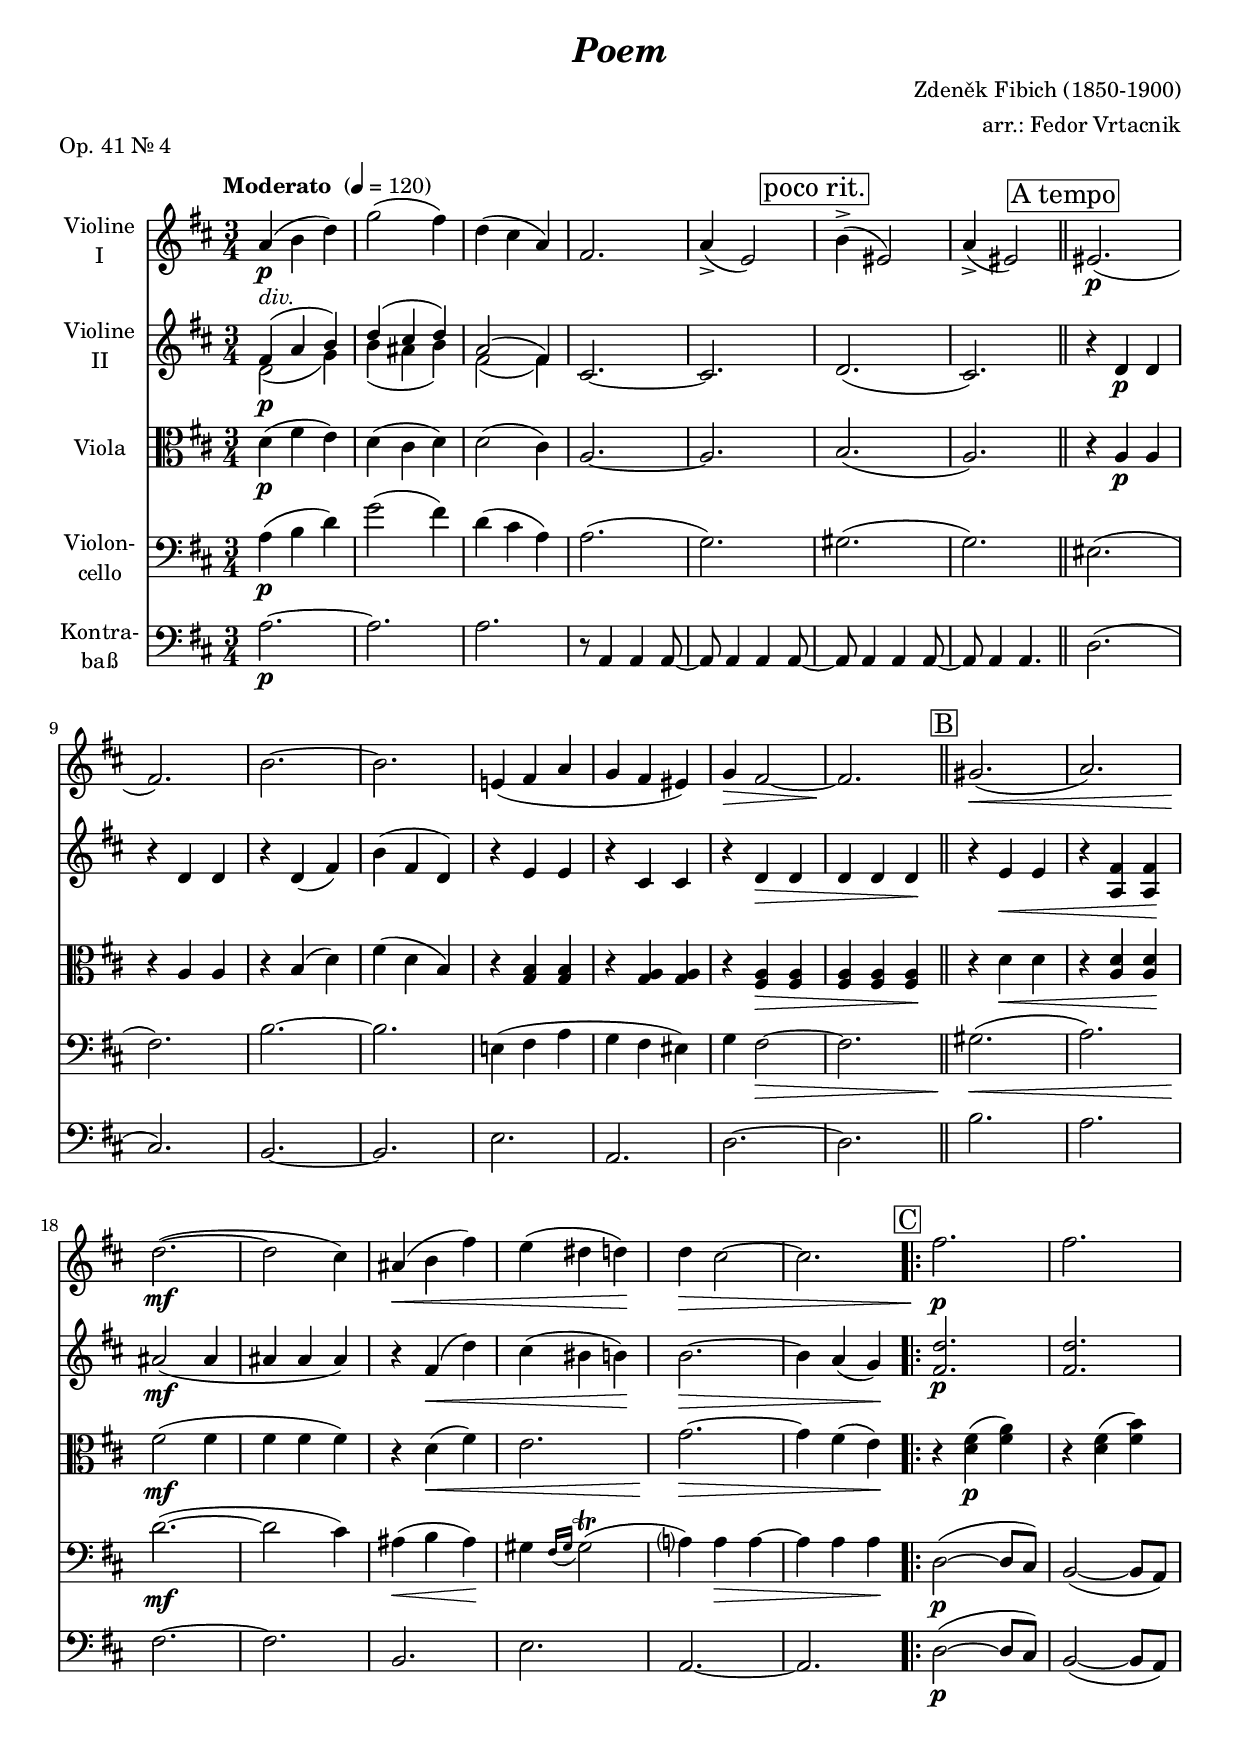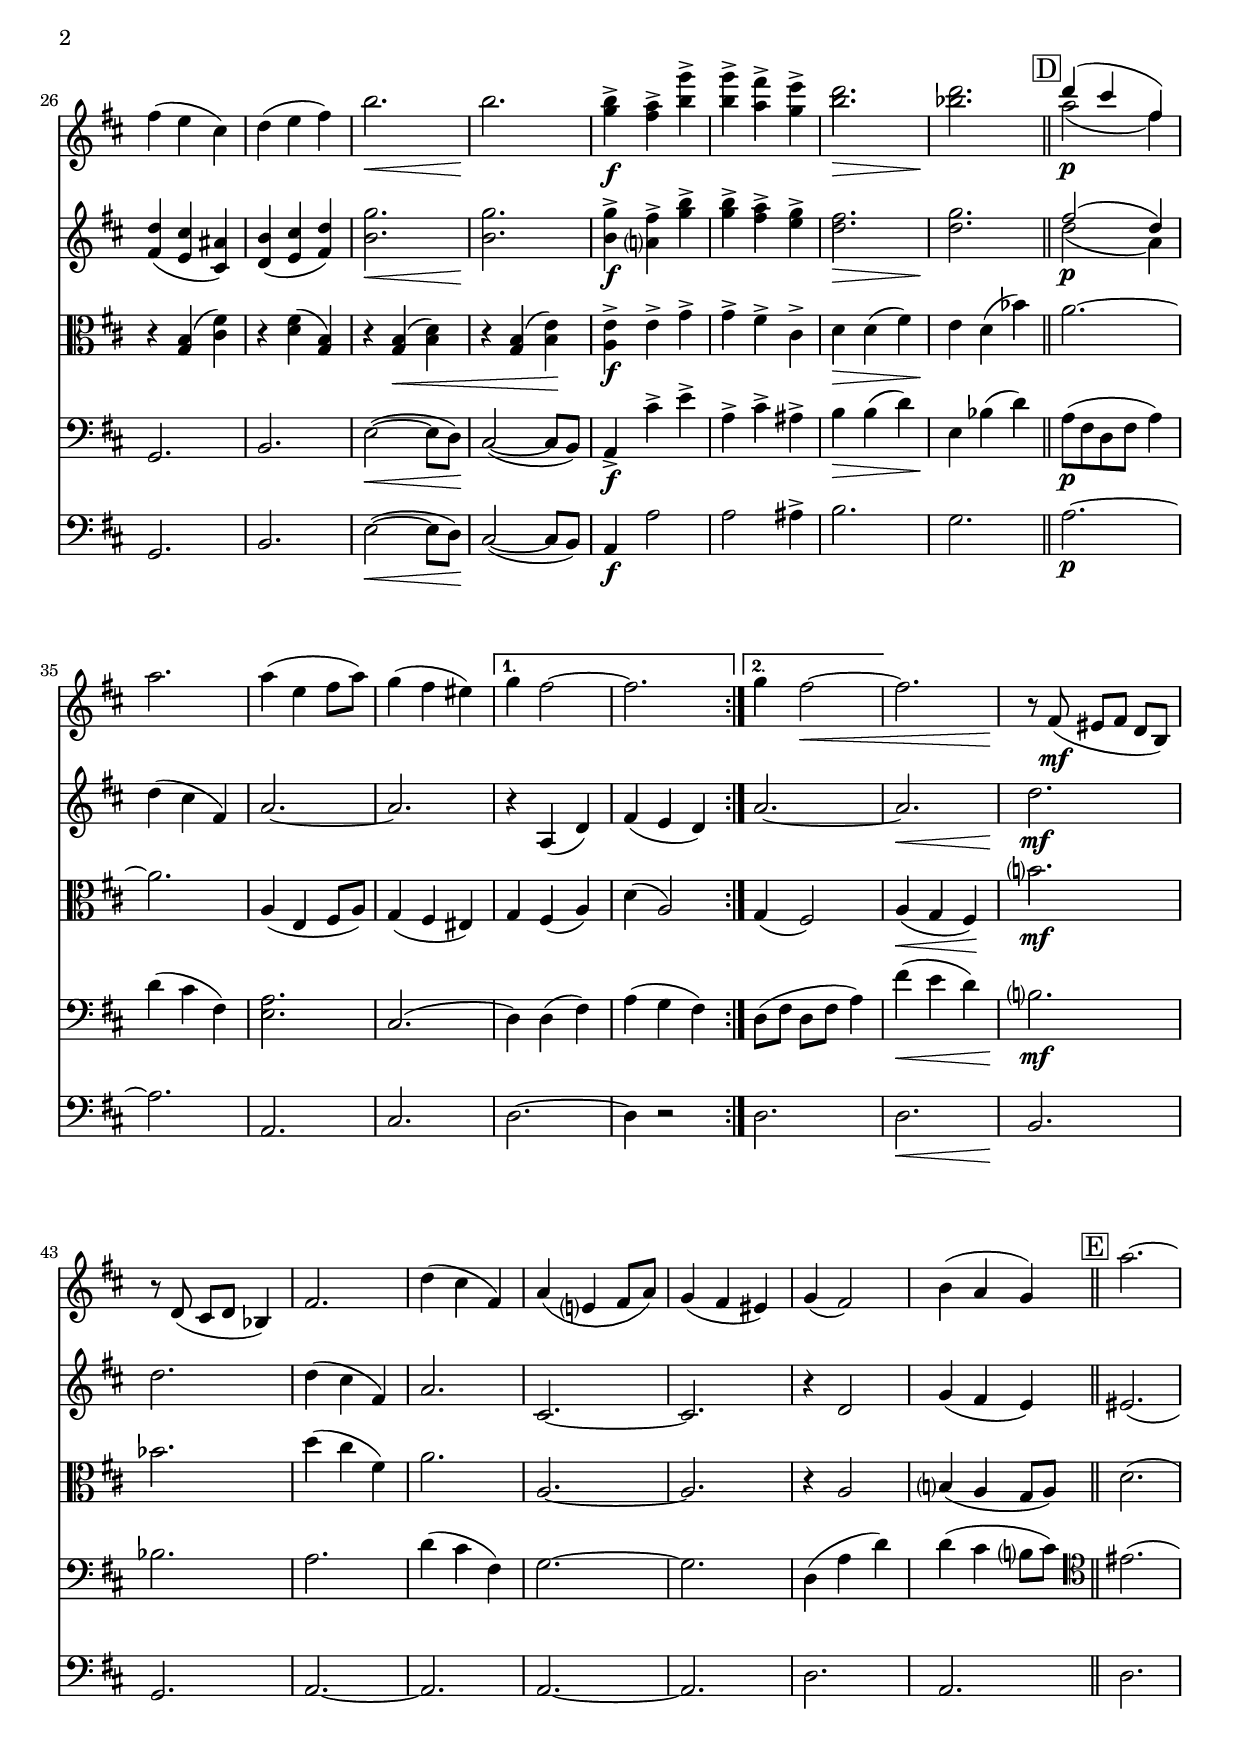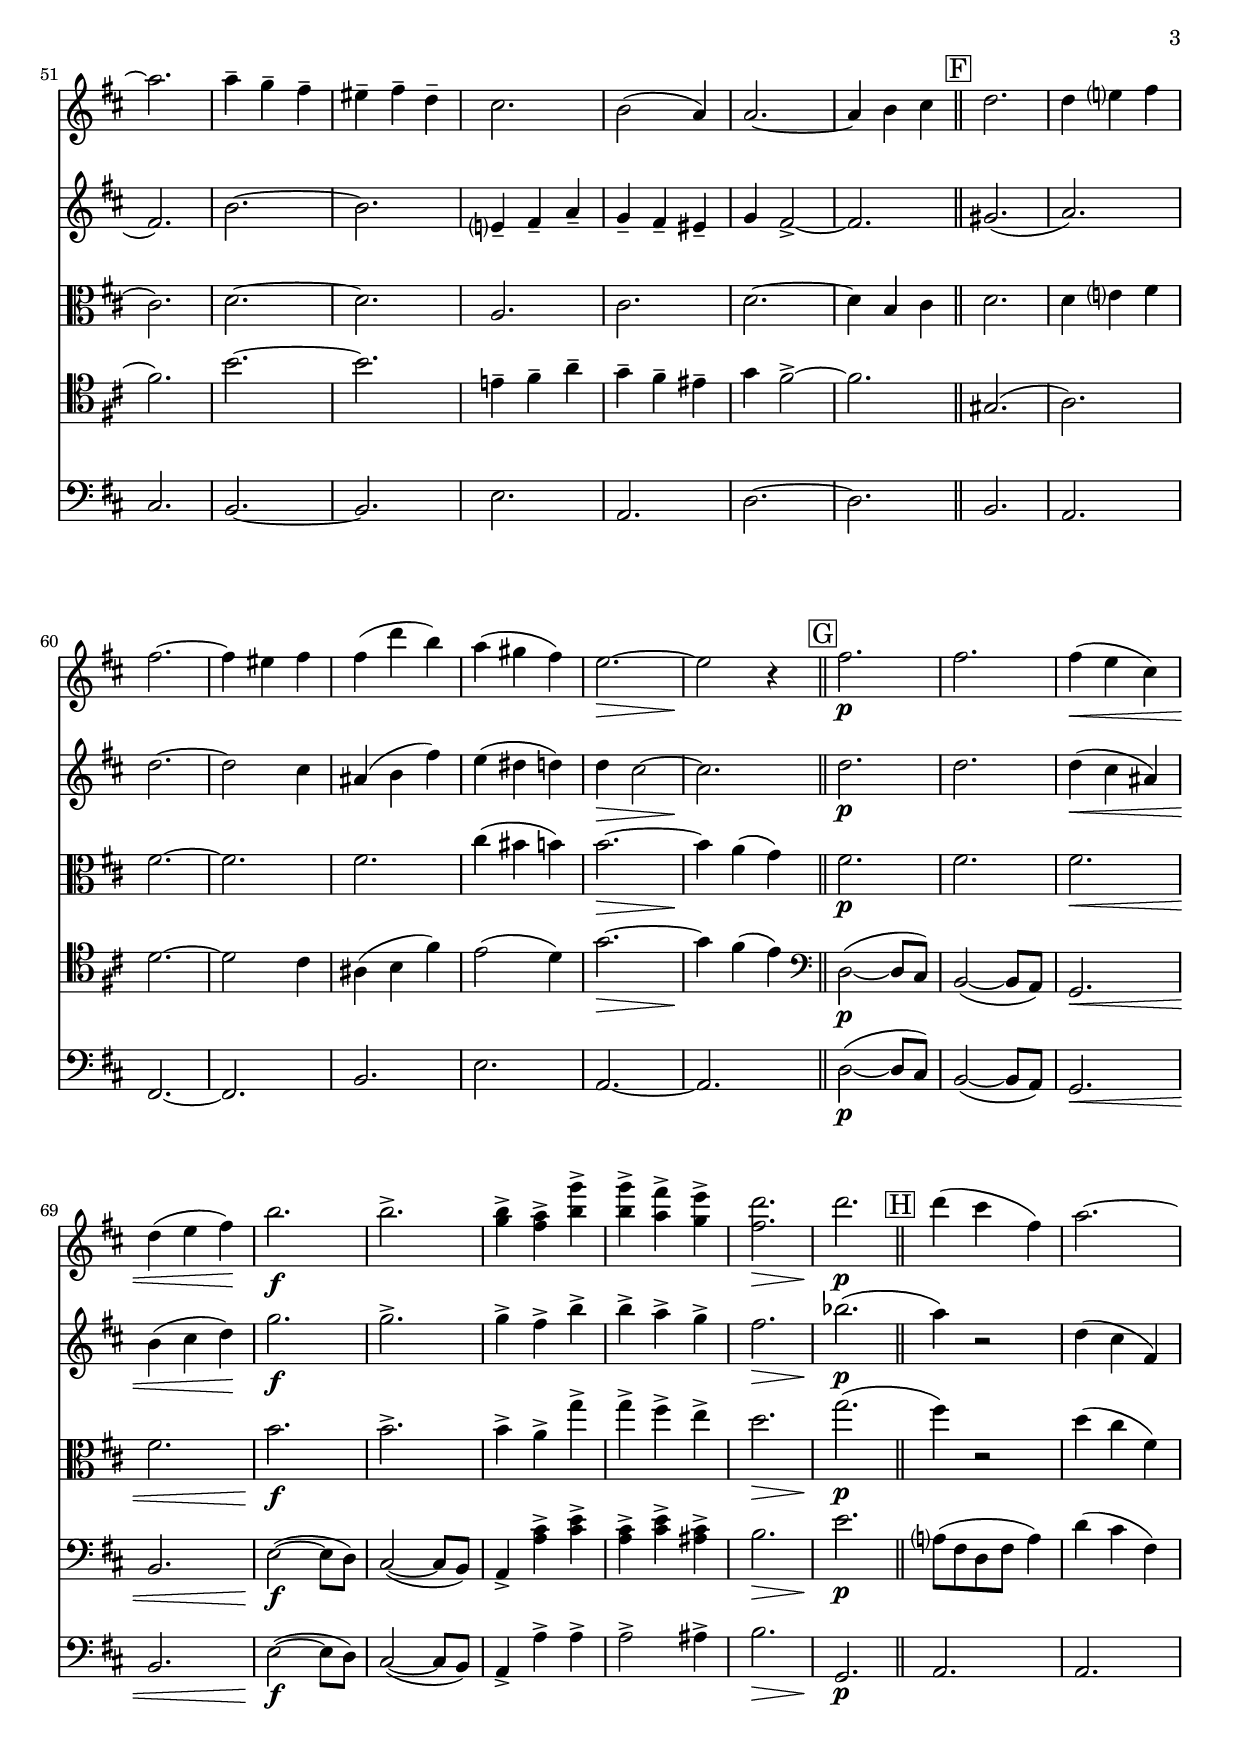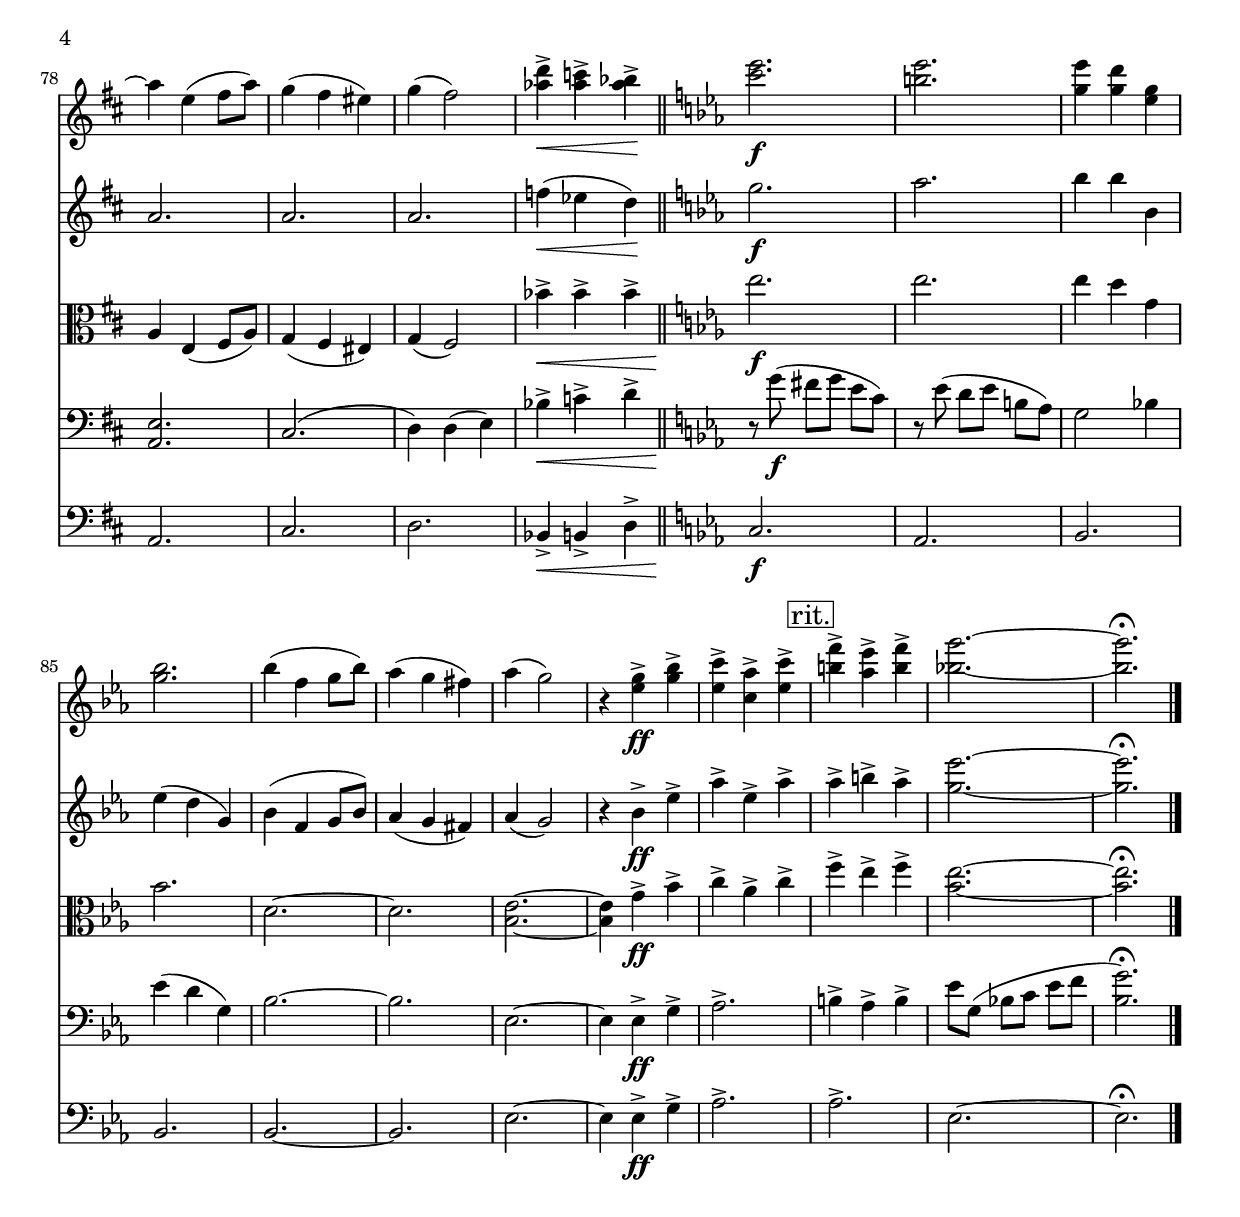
\version "2.18.2"
\include "deutsch.ly"

#(set-global-staff-size 19.05)

\header {
  title     = \markup \bold \italic "Poem"
  composer  = "Zdeněk Fibich (1850-1900)"
  arranger  = "arr.: Fedor Vrtacnik"
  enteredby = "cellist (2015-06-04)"
  piece     = "Op. 41 Nr. 4"
}

voiceconsts = {
  \key d \major
  \time 3/4
  \clef "treble"
  \tempo "Moderato " 4=120
  \numericTimeSignature
  \compressFullBarRests
  \set tupletSpannerDuration = #(ly:make-moment 1 4)
  % Set default beaming for all staves
  \set Timing.beamExceptions = #'()
  \set Timing.baseMoment     = #(ly:make-moment 1 4)
  \set Timing.beatStructure  = #'(1 1 1 1)
}

%mifl= "oboe"
mist = "string ensemble 1"
%miva = "pizzicato strings"
%miba = "bassoon"
miba = "drawbar organ"
%miba = "harpsichord"

divi = \markup \italic "div."
prit = \mark \markup \box "poco rit."
rit  = \mark \markup \box "rit."

boxa = { \bar "||" \mark \markup \box "A tempo"}
boxb = { \bar "||" \mark \markup \box "B" }
boxc = \mark \markup \box "C"
boxd = { \bar "||" \mark \markup \box "D" }
boxe = { \bar "||" \mark \markup \box "E" }
boxf = { \bar "||" \mark \markup \box "F" }
boxg = { \bar "||" \mark \markup \box "G" }
boxh = { \bar "||" \mark \markup \box "H" }

va = \relative c'' {
  \voiceconsts

  a4(\p h d)
  g2( fis4)
  d( cis a)
  fis2.
  a4(-> e2) \prit
  h'4(-> eis,2)
  a4(-> eis2) \boxa
  eis2.(\p

  fis)
  h~
  h
  e,!4( fis a
  g fis eis)
  g\> fis2~
  fis2.\! \boxb
  gis(\<

  a)
  d(~\!\mf
  d2 cis4)
  ais(\< h fis')
  e( dis d)\!
  d\> cis2~
  cis2.
  \repeat volta 2 { \boxc
    fis\!\p
    fis
    fis4( e cis)
    d( e fis)
    h2.\<
    h\!
    <g h>4->\f <fis a>-> <h g'>->
    <h g'>-> <a fis'>-> <g e'>->

    <h d>2.\>
    <b d>\! \boxd
    << { d4( cis fis,) } \\ { a2(\p fis4) } >>
    a2.
    a4( e fis8 a)
    g4( fis eis)
  }
  \alternative {
    { g fis2~ | fis2. }
    { g4 fis2~\< }
  }
  fis2.
  r8\! fis,(\mf eis fis d h)
  r d( cis d b4)
  fis'2.
  d'4( cis fis,)
  a( e? fis8 a)

  g4( fis eis)
  g( fis2)
  h4( a g) \boxe
  a'2.~
  a
  a4-- g-- fis--
  eis-- fis-- d--
  cis2.

  h2( a4)
  a2.~
  a4 h cis \boxf
  d2.
  d4 e? fis
  fis2.~
  fis4 eis fis
  fis( d' h)

  a( gis fis)
  e2.~\>
  e2\! r4 \boxg
  fis2.\p
  fis
  fis4(\< e cis)

  d( e fis)\!
  h2.\f
  h->
  <g h>4-> <fis a>-> <h g'>->
  <h g'>-> <a fis'>-> <g e'>->

  <fis d'>2.\>
  d'\!\p \boxh
  d4( cis fis,)
  a2.~
  a4 e( fis8 a)
  g4( fis eis)
  g( fis2)

  <as d>4->\< <as c>-> <as b>->\! \bar "||" \key es \major
  <c es>2.\f
  <h es>
  <g es'>4 <g d'> <es g>
  < g b>2.
  b4( f g8 b)

  as4( g fis)
  as( g2)
  r4 <es g>->\ff <g b>->
  <es c'>-> <c as'>-> <es c'>-> \rit
  <h' f'>-> <as es'>-> <h f'>->
  <b! g'>2.~
  <b g'>\fermata \bar "|."
}

vb = \relative c' {
  \voiceconsts

  << { fis4(^\divi a h) } \\ { d,2(\p g4) } >>
  << { d'( cis d) } \\ { h( ais h) } >>
  << { a2( fis4) } \\ { fis2( fis4) } >>
  cis2.~
  cis \prit
  d(
  cis) \boxa
  r4 d\p d

  r d d
  r d( fis)
  h( fis d)
  r e e
  r cis cis
  r d\> d
  d d d\! \boxb

  r e\< e
  r <a, fis'> <a fis'>\!
  ais'2(\mf ais4
  ais ais ais)

  r fis(\< d')
  cis( his h)\!
  h2.~\>
  h4 a( g)\!
  \repeat volta 2 { \boxc
    <fis d'>2.\p
    <fis d'>
    <fis d'>4( <e cis'> <cis ais'>)
    <d h'>( <e cis'> <fis d'>)
    <h g'>2.\<
    <h g'>\!
    <h g'>4->\f <a? fis'>-> <g' h>->
    <g h>-> <fis a>-> <e g>->

    <d fis>2.\>
    <d g>\! \boxd
    << { fis2( d4) } \\ { d2(\p a4) } >>
    d( cis fis,)
    a2.~
    a
  }
  \alternative {
    { r4 a,( d) | fis( e d) }
    { a'2.~ }
  }
  a\<
  d\!\mf
  d
  d4( cis fis,)
  a2.
  cis,~
  cis
  r4 d2

  g4( fis e) \boxe
  eis2.(
  fis)
  h~
  h
  e,?4-- fis-- a--
  g-- fis-- eis--
  g fis2~->
  fis2. \boxf

  gis(
  a)
  d~
  d2 cis4
  ais( h fis')
  e( dis d)
  d\> cis2~
  cis2.\! \boxg

  d\p
  d
  d4(\< cis ais)
  h( cis d)\!
  g2.\f
  g->
  g4-> fis-> h->
  h-> a-> g->

  fis2.\>
  b(\!\p \boxh
  a4) r2
  d,4( cis fis,)
  a2.
  a
  a
  f'4(\< es d)\! \bar "||" \key es \major

  g2.\f
  as
  b4 b b,
  es( d g,)
  b( f g8 b)
  as4( g fis)

  as( g2)
  r4 b->\ff es->
  as-> es-> as-> \rit
  as-> h-> as->
  <g es'>2.~
  <g es'>\fermata \bar "|."
}

vc = \relative c' {
  \voiceconsts
  \clef "alto"

  d4(\p fis e)
  d( cis d)
  d2( cis4)
  a2.~
  a \prit
  h(
  a) \boxa
  r4 a\p a

  r a a
  r h( d)
  fis( d h)
  r <g h> <g h>
  r <g a> <g a>
  r <fis a>\> <fis a>
  <fis a> <fis a> <fis a>\! \boxb

  r d'\< d
  r <a d> <a d>\!
  fis'2(\mf fis4
  fis fis fis)
  r d(\< fis)
  e2.
  g~\>
  g4 fis( e)\!
  
  \repeat volta 2 { \boxc
    r <d fis>(\p <fis a>)
    r <d fis>( <fis h>)
    r <g, h>( <cis fis>)
    r <d fis>( <g, h>)
    r <g h>(\< <h d>)
    r <g h>( <h e>)\!
    <a e'>->\f e'-> g->

    g-> fis-> cis->
    d\> d( fis)
    e\! d( b') \boxd
    a2.~
    a
    a,4( e fis8 a)
    g4( fis eis)
  }
  \alternative {
    { g fis( a) | d( a2) }
    { g4( fis2) }
  }
  a4(\< g fis)\!
  h'?2.\mf
  b
  d4( cis fis,)
  a2.

  a,~
  a
  r4 a2
  h?4( a g8 a) \boxe
  d2.(
  cis)
  d~
  d
  a

  cis
  d~
  d4 h cis \boxf
  d2.
  d4 e? fis
  fis2.~
  fis
  fis
  cis'4( his h)

  h2.~\>
  h4\! a( g) \boxg
  fis2.\p
  fis
  fis\<

  fis
  h\!\f
  h->
  h4-> a-> g'->
  g-> fis-> e->

  d2.\>
  g(\!\p \boxh
  fis4) r2
  d4( cis fis,)
  a, e( fis8 a)
  g4( fis eis)
  g( fis2)

  b'4->\< b-> b-> \bar "||" \key es \major
  es2.\!\f
  es
  es4 d g,
  b2.
  d,~

  d
  <b es>~
  <b es>4 g'->\ff b->
  c-> as-> c-> \rit
  f-> es-> f->
  <b, es>2.~
  <b es>\fermata \bar "|."
}

vd = \relative c' {
  \voiceconsts
  \clef "bass"

  a4(\p h d)
  g2( fis4)
  d( cis a)
  a2.(
  g) \prit
  gis(
  g) \boxa
  eis(
  fis)

  h~
  h
  e,!4( fis a
  g fis eis)
  g fis2~\>
  fis2. \boxb
  gis(\!\<

  a)
  d(~\!\mf
  d2 cis4)
  ais(\< h ais)\!
  gis \appoggiatura { fis16[ gis] } gis2(\trill
  a?4) a\> a~
  a a a\!
  
  \repeat volta 2 { \boxc
    d,2(~\p d8 cis)
    h2(~ h8 a)
    g2.
    h
    e2(~\< e8 d)
    cis2(~\! cis8 h)
    a4->\f cis'-> e->

    a,-> cis-> ais->
    h\> h( d)
    e,\! b'( d) \boxd
    a8([\p fis d fis] a4)
    d( cis  fis,)
    <e a>2.
    cis(
  }
  \alternative {
    { d4) d( fis) | a( g fis) }
    { d8( fis d fis a4) }
  }
  fis'(\< e d)
  h?2.\!\mf
  b
  a

  d4( cis fis,)
  g2.~
  g
  d4( a' d)
  d( cis h?8 cis) \clef "tenor" \boxe
  eis2.(
  fis)
  h~

  h
  e,!4-- fis-- a--
  g-- fis-- eis--
  g fis2~->
  fis2.\boxf
  gis,(
  a)
  d~
  d2 cis4

  ais( h fis')
  e2( d4)
  g2.~\>
  g4\!fis( e) \clef "bass" \boxg
  d,2(~\p d8 cis)
  h2(~ h8 a)

  g2.\<
  h
  e2(~\!\f e8 d)
  cis2(~ cis8 h)
  a4-> <a' cis>-> <cis e>->
  <a cis>-> <cis e>-> <ais cis>->

  h2.\>
  e\!\p \boxh
  a,?8([ fis d fis] a4)
  d( cis fis,)
  <a, e'>2.
  cis(
  d4) d( e)

  b'->\< c-> d-> \bar "||" \key es \major
  r8\! g(\f fis g es c)
  r es( d es h as)
  g2 b!4
  es( d g,)
  b2.~

  b
  es,~
  es4 es->\ff g->
  as2.-> \rit
  h4-> as-> h->
  es8g,( b! c es f
  <b, g'>2.)\fermata \bar "|."
}

ve = \relative c' {
  \voiceconsts
  \clef "bass"

  a2.~\p
  a
  a
  r8 a,4 a a8~
  a a4 a a8~ \prit
  a a4 a a8~
  a a4 a4. \boxa
  d2.(

  cis)
  h~
  h
  e
  a,
  d~
  d\boxb
  h'

  a
  fis~
  fis
  h,
  e
  a,~
  a
  \repeat volta 2 { \boxc
    d2(~\p d8 cis)
    h2(~ h8 a)
    g2.
    h
    e2(~\< e8 d)
    cis2(~\! cis8 h)
    a4\f a'2
    a ais4->

    h2.
    g \boxd
    a~\p
    a
    a,
    cis
  }
  \alternative {
    { d~ | d4 r2 }
    { d2. }
  }
  d\<

  h\!
  g
  a~
  a
  a~
  a
  d
  a \boxe
  d
  cis

  h~
  h
  e
  a,
  d~
  d \boxf
  h
  a
  fis~
  fis

  h
  e
  a,~
  a \boxg
  d2(~\p d8 cis)
  h2(~ h8 a)

  g2.\<
  h
  e2(~\!\f e8 d)
  cis2(~ cis8 h)
  a4-> a'-> a->
  a2-> ais4->

  h2.\>
  g,\!\p \boxh
  a
  a
  a
  cis
  d
  b4->\< h-> d-> \bar "||" \key es \major
  c2.\!\f

  as
  b
  b
  b~
  b
  es~

  es4 es->\ff g->
  as2.-> \rit
  as->
  es~
  es\fermata \bar "|."
}


music = <<
      \new Staff {
        \set Staff.midiInstrument = \mist
        \set Staff.instrumentName = \markup \center-column { "Violine" "I" }
        \transpose d d { \va }
      }

      \new Staff {
        \set Staff.midiInstrument = \mist
        \set Staff.instrumentName = \markup \center-column { "Violine" "II" }
        \transpose d d { \vb }
      }

      \new Staff {
        \set Staff.midiInstrument = \mist
        \set Staff.instrumentName = \markup \center-column { "Viola" }
        \transpose d d { \vc }
      }

      \new Staff {
        \set Staff.midiInstrument = \miba
        \set Staff.instrumentName = \markup \center-column { "Violon-" "cello" }
        \transpose d d { \vd }
      }

      \new Staff {
        \set Staff.midiInstrument = \miba
        \set Staff.instrumentName = \markup \center-column { "Kontra-" "baß" }
        \transpose d d { \ve }
      }
>>

\book {
  \score {
   \music
    \layout {}
  }

  \score {
    \unfoldRepeats \music

    \midi {
      \context {
        \Score
      }
    }
  }
}
